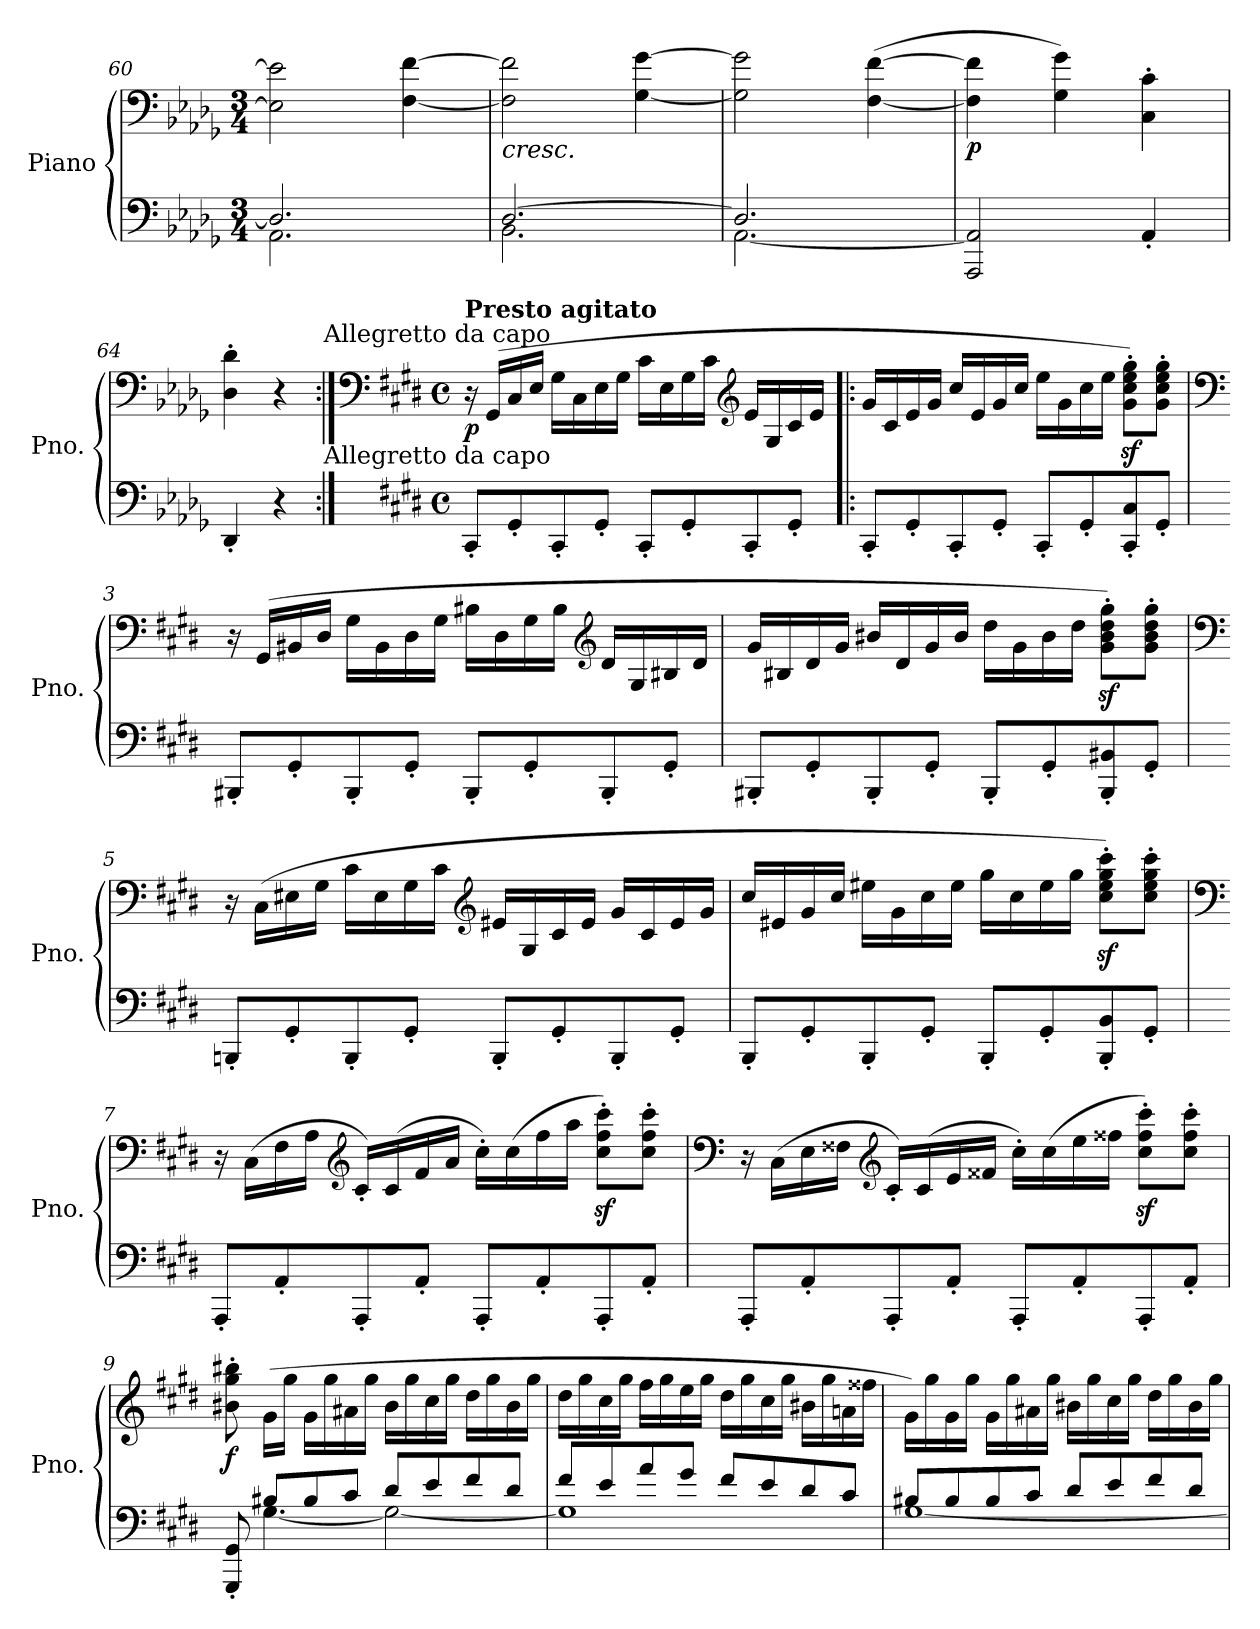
**kern	**kern	**dynam
*part1	*part1	*part1
*staff2	*staff1	*staff1/2
*I"Piano	*	*
*I'Pno.	*	*
*clefF4	*clefF4	*
*k[b-e-a-d-g-]	*k[b-e-a-d-g-]	*
*M3/4	*M3/4	*
=60	=60	=60
*^	*	*
2.D-/]	2.AA-\	2E\] 2e\]	.
.	.	[4F\ [4f\	.
=61	=61	=61	=61
!	!	!LO:TX:b:i:t=cresc.	!
[2.D-/	2.BB-\	2F\] 2f\]	.
.	.	[4G-\ [4g-\	.
=62	=62	=62	=62
2.D-/]	[2.AA-\	2G-\] 2g-\]	.
.	.	(>[4F\ [4f\	.
*v	*v	*	*
=63	=63	=63
!	!	!LO:DY:b
2AAA-/ 2AA-/]	4F\] 4f\]	p
.	4G-\ 4g-\)	.
4AA-'/	4C\' 4c\'	.
=64	=64	=64
4DD-'/	4D-\' 4d-\'	.
4r	4r	.
!	!LO:TX:a:t=Allegretto da capo	!
!LO:TX:a:t=Allegretto da capo	!	!
!!LO:PB:g=z
=1:|!	=1:|!	=1:|!
*	*clefF4	*
*k[f#c#g#d#]	*k[f#c#g#d#]	*
*M4/4	*M4/4	*
*met(c)	*met(c)	*
!	!LO:TX:a:B:t=Presto agitato	!
!	!	!LO:DY:b
8CC#'/L	16r	p
.	(>16GG#/LL	.
8GG#'/	16C#/	.
.	16E/JJ	.
8CC#'/	16G#\LL	.
.	16C#\	.
8GG#'/J	16E\	.
.	16G#\JJ	.
8CC#'/L	16c#\LL	.
.	16E\	.
8GG#'/	16G#\	.
.	16c#\JJ	.
*	*clefG2	*
8CC#'/	16e/LL	.
.	16G#/	.
8GG#'/J	16c#/	.
.	16e/JJ	.
=2!|:	=2!|:	=2!|:
8CC#'/L	16g#/LL	.
.	16c#/	.
8GG#'/	16e/	.
.	16g#/JJ	.
8CC#'/	16cc#/LL	.
.	16e/	.
8GG#'/J	16g#/	.
.	16cc#/JJ	.
8CC#'/L	16ee\LL	.
.	16g#\	.
8GG#'/	16cc#\	.
.	16ee\JJ	.
8CC#/' 8C#/'	8g#\z<' 8cc#\z<' 8ee\z<' 8gg#\z<'L)	.
8GG#'/J	8g#\' 8cc#\' 8ee\' 8gg#\'J	.
=3	=3	=3
*	*clefF4	*
8BBB#X'/L	16r	.
.	(>16GG#/LL	.
8GG#'/	16BB#X/	.
.	16D#/JJ	.
8BBB#'/	16G#\LL	.
.	16BB#\	.
8GG#'/J	16D#\	.
.	16G#\JJ	.
8BBB#'/L	16B#X\LL	.
.	16D#\	.
8GG#'/	16G#\	.
.	16B#\JJ	.
*	*clefG2	*
8BBB#'/	16d#/LL	.
.	16G#/	.
8GG#'/J	16B#X/	.
.	16d#/JJ	.
!!LO:LB:g=z
=4	=4	=4
8BBB#X'/L	16g#/LL	.
.	16B#X/	.
8GG#'/	16d#/	.
.	16g#/JJ	.
8BBB#'/	16b#X/LL	.
.	16d#/	.
8GG#'/J	16g#/	.
.	16b#/JJ	.
8BBB#'/L	16dd#\LL	.
.	16g#\	.
8GG#'/	16b#\	.
.	16dd#\JJ	.
8BBB#/' 8BB#X/'	8g#\z<' 8b#\z<' 8dd#\z<' 8gg#\z<'L)	.
8GG#'/J	8g#\' 8b#\' 8dd#\' 8gg#\'J	.
=5	=5	=5
*	*clefF4	*
8BBBn'/L	16r	.
.	(>16C#\LL	.
8GG#'/	16E#X\	.
.	16G#\JJ	.
8BBB'/	16c#\LL	.
.	16E#\	.
8GG#'/J	16G#\	.
.	16c#\JJ	.
*	*clefG2	*
8BBB'/L	16e#X/LL	.
.	16G#/	.
8GG#'/	16c#/	.
.	16e#/JJ	.
8BBB'/	16g#/LL	.
.	16c#/	.
8GG#'/J	16e#/	.
.	16g#/JJ	.
=6	=6	=6
8BBB'/L	16cc#/LL	.
.	16e#X/	.
8GG#'/	16g#/	.
.	16cc#/JJ	.
8BBB'/	16ee#X\LL	.
.	16g#\	.
8GG#'/J	16cc#\	.
.	16ee#\JJ	.
8BBB'/L	16gg#\LL	.
.	16cc#\	.
8GG#'/	16ee#\	.
.	16gg#\JJ	.
8BBB/' 8BB/'	8cc#\z<' 8ee#\z<' 8gg#\z<' 8ccc#\z<'L)	.
8GG#'/J	8cc#\' 8ee#\' 8gg#\' 8ccc#\'J	.
!!LO:LB:g=z
=7	=7	=7
*	*clefF4	*
8AAA'/L	16r	.
.	(>16C#\LL	.
8AA'/	16F#\	.
.	16A\JJ	.
*	*clefG2	*
8AAA'/	16c#'/LL)	.
.	(>16c#/	.
8AA'/J	16f#/	.
.	16a/JJ	.
8AAA'/L	16cc#'\LL)	.
.	(>16cc#\	.
8AA'/	16ff#\	.
.	16aa\JJ	.
8AAA'/	8cc#\z<' 8ff#\z<' 8ccc#\z<'L)	.
8AA'/J	8cc#\' 8ff#\' 8ccc#\'J	.
=8	=8	=8
*	*clefF4	*
8AAA'/L	16r	.
.	(>16C#\LL	.
8AA'/	16E\	.
.	16F##X\JJ	.
*	*clefG2	*
8AAA'/	16c#'/LL)	.
.	(>16c#/	.
8AA'/J	16e/	.
.	16f##X/JJ	.
8AAA'/L	16cc#'\LL)	.
.	(>16cc#\	.
8AA'/	16ee\	.
.	16ff##X\JJ	.
8AAA'/	8cc#\z<' 8ff##\z<' 8ccc#\z<'L)	.
8AA'/J	8cc#\' 8ff##\' 8ccc#\'J	.
=9	=9	=9
*^	*	*
!	!	!	!LO:DY:b
8GGG#/' 8GG#/'	8ryy	8b#X\' 8gg#\' 8bb#X\'	f
8B#X/L	[4.G#\	(>16g#\LL	.
.	.	16gg#\JJ	.
8B#/	.	16g#\LL	.
.	.	16gg#\	.
8c#/J	.	16a#X\	.
.	.	16gg#\JJ	.
8d#/L	2G#\_	16b#\LL	.
.	.	16gg#\	.
8e/	.	16cc#\	.
.	.	16gg#\JJ	.
8f#/	.	16dd#\LL	.
.	.	16gg#\	.
8d#/J	.	16b#\	.
.	.	16gg#\JJ	.
!!LO:LB:g=z
=10	=10	=10	=10
8f#/L	1G#]	16dd#\LL	.
.	.	16gg#\	.
8e/	.	16cc#\	.
.	.	16gg#\JJ	.
8a/	.	16ff#\LL	.
.	.	16gg#\	.
8g#/J	.	16ee\	.
.	.	16gg#\JJ	.
8f#/L	.	16dd#\LL	.
.	.	16gg#\	.
8e/	.	16cc#\	.
.	.	16gg#\JJ	.
8d#/	.	16b#X\LL	.
.	.	16gg#\	.
8c#/J	.	16an\	.
.	.	16ff##X\JJ	.
=11	=11	=11	=11
8B#X/L	[1G#	16g#\LL)	.
.	.	16gg#\	.
8B#/	.	16g#\	.
.	.	16gg#\JJ	.
8B#/	.	16g#\LL	.
.	.	16gg#\	.
8c#/J	.	16a#X\	.
.	.	16gg#\JJ	.
8d#/L	.	16b#X\LL	.
.	.	16gg#\	.
8e/	.	16cc#\	.
.	.	16gg#\JJ	.
8f#/	.	16dd#\LL	.
.	.	16gg#\	.
8d#/J	.	16b#\	.
.	.	16gg#\JJ	.
*v	*v	*	*
=	=	=
*-	*-	*-
